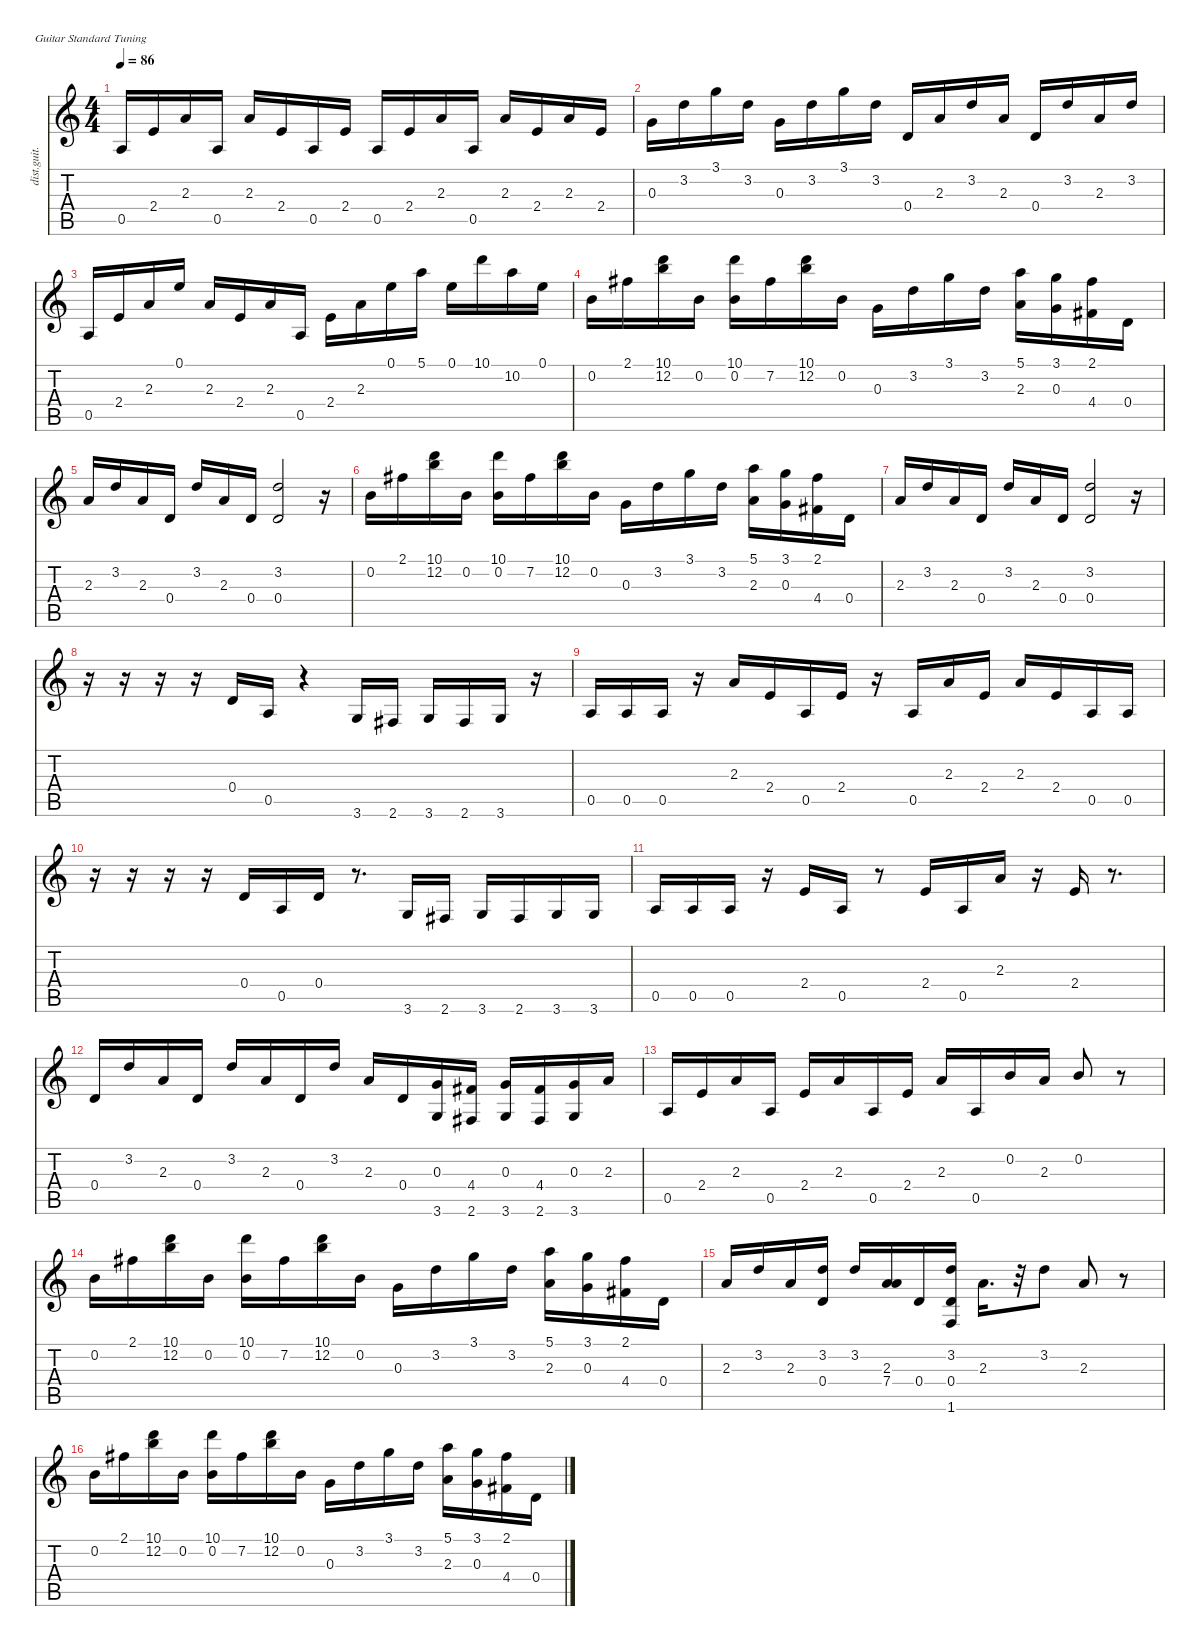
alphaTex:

\defaultSystemsLayout 4
\hideDynamics
\bracketExtendMode nobrackets
\otherSystemsTrackNameOrientation horizontal
\track ("Take a guess" "dist.guit.") {instrument distortionguitar}
\staff {score tabs}
\tuning (E4 B3 G3 D3 A2 E2)
\ts (4 4)
\tempo 86
\clef g2
\ks c
0.5.16{dy f beam Up} 2.4.16{dy ff beam Up} 2.3.16{beam Up} 0.5.16{dy f beam Up} 2.3.16{beam Up} 2.4.16{dy ff beam Up} 0.5.16{dy f beam Up} 2.4.16{dy ff beam Up} 0.5.16{dy f beam Up} 2.4.16{dy ff beam Up} 2.3.16{dy f beam Up} 0.5.16{beam Up} 2.3.16{dy mf beam Up} 2.4.16{dy ff beam Up} 2.3.16{dy f beam Up} 2.4.16{dy ff beam Up} |
0.3.16{dy f beam Down} 3.2.16{beam Down} 3.1.16{dy mp beam Down} 3.2.16{dy f beam Down} 0.3.16{beam Down} 3.2.16{beam Down} 3.1.16{dy mp beam Down} 3.2.16{dy mf beam Down} 0.4.16{dy f beam Up} 2.3.16{beam Up} 3.2.16{dy mf beam Up} 2.3.16{dy f beam Up} 0.4.16{beam Up} 3.2.16{dy p beam Up} 2.3.16{dy ff beam Up} 3.2.16{dy mf beam Up} |
0.5.16{dy f beam Up} 2.4.16{beam Up} 2.3.16{beam Up} 0.1.16{beam Up} 2.3.16{dy ff beam Up} 2.4.16{beam Up} 2.3.16{dy f beam Up} 0.5.16{beam Up} 2.4.16{dy ff beam Down} 2.3.16{dy mp beam Down} 0.1.16{dy mf beam Down} 5.1.16{beam Down} 0.1.16{beam Down} 10.1.16{dy f beam Down} 10.2.16{dy mf beam Down} 0.1.16{dy f beam Down} |
0.2.16{beam Down} 2.1{acc #}.16{beam Down} (10.1 12.2).16{dy ff beam Down} 0.2.16{dy f beam Down} (10.1 0.2).16{dy ff beam Down} 7.2{acc #}.16{dy f beam Down} (10.1 12.2).16{dy ff beam Down} 0.2.16{dy f beam Down} 0.3.16{beam Down} 3.2.16{beam Down} 3.1.16{dy ff beam Down} 3.2.16{beam Down} (5.1 2.3).16{dy f beam Down} (3.1 0.3).16{dy ff beam Down} (2.1{acc #} 4.4{acc #}).16{beam Down} 0.4.16{dy f beam Down} |
2.3.16{dy ff beam Up} 3.2.16{beam Up} 2.3.16{beam Up} 0.4.16{dy mf beam Up} 3.2.16{dy ff beam Up} 2.3.16{beam Up} 0.4.16{dy f beam Up} (3.2 0.4).2{beam Up} r.16{beam Up} |
0.2.16{beam Down} 2.1{acc #}.16{beam Down} (10.1 12.2).16{dy ff beam Down} 0.2.16{dy f beam Down} (10.1 0.2).16{dy ff beam Down} 7.2{acc #}.16{dy f beam Down} (10.1 12.2).16{dy ff beam Down} 0.2.16{dy f beam Down} 0.3.16{beam Down} 3.2.16{beam Down} 3.1.16{dy ff beam Down} 3.2.16{beam Down} (5.1 2.3).16{dy f beam Down} (3.1 0.3).16{dy ff beam Down} (2.1{acc #} 4.4{acc #}).16{beam Down} 0.4.16{dy f beam Down} |
2.3.16{dy ff beam Up} 3.2.16{beam Up} 2.3.16{beam Up} 0.4.16{dy mf beam Up} 3.2.16{dy ff beam Up} 2.3.16{beam Up} 0.4.16{dy f beam Up} (3.2 0.4).2{beam Up} r.16{beam Up} |
r.16{beam Down} r.16{beam Down} r.16{beam Down} r.16{beam Down} 0.4.16{dy mf beam Up} 0.5.16{dy f beam Up} r.4{beam Up} 3.6.16{dy ff beam Up} 2.6{acc #}.16{dy f beam Up} 3.6.16{dy ff beam Up} 2.6{acc #}.16{dy f beam Up} 3.6.16{dy fff beam Up} r.16{beam Up} |
0.5.16{beam Up} 0.5.16{dy mf beam Up} 0.5.16{dy f beam Up} r.16{beam Up} 2.3.16{dy ff beam Up} 2.4.16{beam Up} 0.5.16{dy f beam Up} 2.4.16{beam Up} r.16{beam Up} 0.5.16{beam Up} 2.3.16{beam Up} 2.4.16{dy mf beam Up} 2.3.16{dy f beam Up} 2.4.16{beam Up} 0.5.16{dy mf beam Up} 0.5.16{dy f beam Up} |
r.16{beam Down} r.16{beam Down} r.16{beam Down} r.16{beam Down} 0.4.16{beam Up} 0.5.16{beam Up} 0.4.16{dy mf beam Up} r.8{d beam Up} 3.6.16{dy f beam Up} 2.6{acc #}.16{beam Up} 3.6.16{dy ff beam Up} 2.6{acc #}.16{dy mf beam Up} 3.6.16{dy ff beam Up} 3.6.16{dy f beam Up} |
0.5.16{beam Up} 0.5.16{dy fff beam Up} 0.5.16{dy ff beam Up} r.16{beam Up} 2.4.16{dy f beam Up} 0.5.16{beam Up} r.8{beam Up} 2.4.16{beam Up} 0.5.16{dy pp beam Up} 2.3.16{dy f beam Up} r.16{beam Up} 2.4.16{dy ff beam Up} r.8{d beam Up} |
0.4.16{beam Up} 3.2.16{dy mf beam Up} 2.3.16{dy ff beam Up} 0.4.16{beam Up} 3.2.16{dy f beam Up} 2.3.16{dy ff beam Up} 0.4.16{beam Up} 3.2.16{dy f beam Up} 2.3.16{dy ff beam Up} 0.4.16{beam Up} (0.3 3.6).16{dy f beam Up} (4.4{acc #} 2.6{acc #}).16{beam Up} (0.3 3.6).16{beam Up} (4.4{acc #} 2.6{acc #}).16{beam Up} (0.3 3.6).16{beam Up} 2.3.16{dy ff beam Up} |
0.5.16{dy f beam Up} 2.4.16{dy ff beam Up} 2.3.16{dy f beam Up} 0.5.16{beam Up} 2.4.16{dy ff beam Up} 2.3.16{dy f beam Up} 0.5.16{dy ff beam Up} 2.4.16{beam Up} 2.3.16{dy mf beam Up} 0.5.16{dy f beam Up} 0.2.16{dy ff beam Up} 2.3.16{dy f beam Up} 0.2.8{beam Up} r.8{beam Up} |
0.2.16{beam Down} 2.1{acc #}.16{beam Down} (10.1 12.2).16{dy ff beam Down} 0.2.16{dy f beam Down} (10.1 0.2).16{dy ff beam Down} 7.2{acc #}.16{dy f beam Down} (10.1 12.2).16{dy ff beam Down} 0.2.16{dy f beam Down} 0.3.16{beam Down} 3.2.16{beam Down} 3.1.16{dy ff beam Down} 3.2.16{beam Down} (5.1 2.3).16{dy f beam Down} (3.1 0.3).16{dy ff beam Down} (2.1{acc #} 4.4{acc #}).16{beam Down} 0.4.16{dy f beam Down} |
2.3.16{dy ff beam Up} 3.2.16{beam Up} 2.3.16{beam Up} (3.2 0.4).16{beam Up} 3.2.16{beam Up} (2.3 7.4).16{beam Up} 0.4.16{dy f beam Up} (3.2 0.4 1.6).16{beam Up} 2.3.16{d beam Down} r.32{beam Down} 3.2.8{dy ff beam Down} 2.3.8{dy fff beam Up} r.8{beam Up} |
0.2.16{dy f beam Down} 2.1{acc #}.16{beam Down} (10.1 12.2).16{dy ff beam Down} 0.2.16{dy f beam Down} (10.1 0.2).16{dy ff beam Down} 7.2{acc #}.16{dy f beam Down} (10.1 12.2).16{dy ff beam Down} 0.2.16{dy f beam Down} 0.3.16{beam Down} 3.2.16{beam Down} 3.1.16{dy ff beam Down} 3.2.16{beam Down} (5.1 2.3).16{dy f beam Down} (3.1 0.3).16{dy ff beam Down} (2.1{acc #} 4.4{acc #}).16{beam Down} 0.4.16{dy f beam Down}
